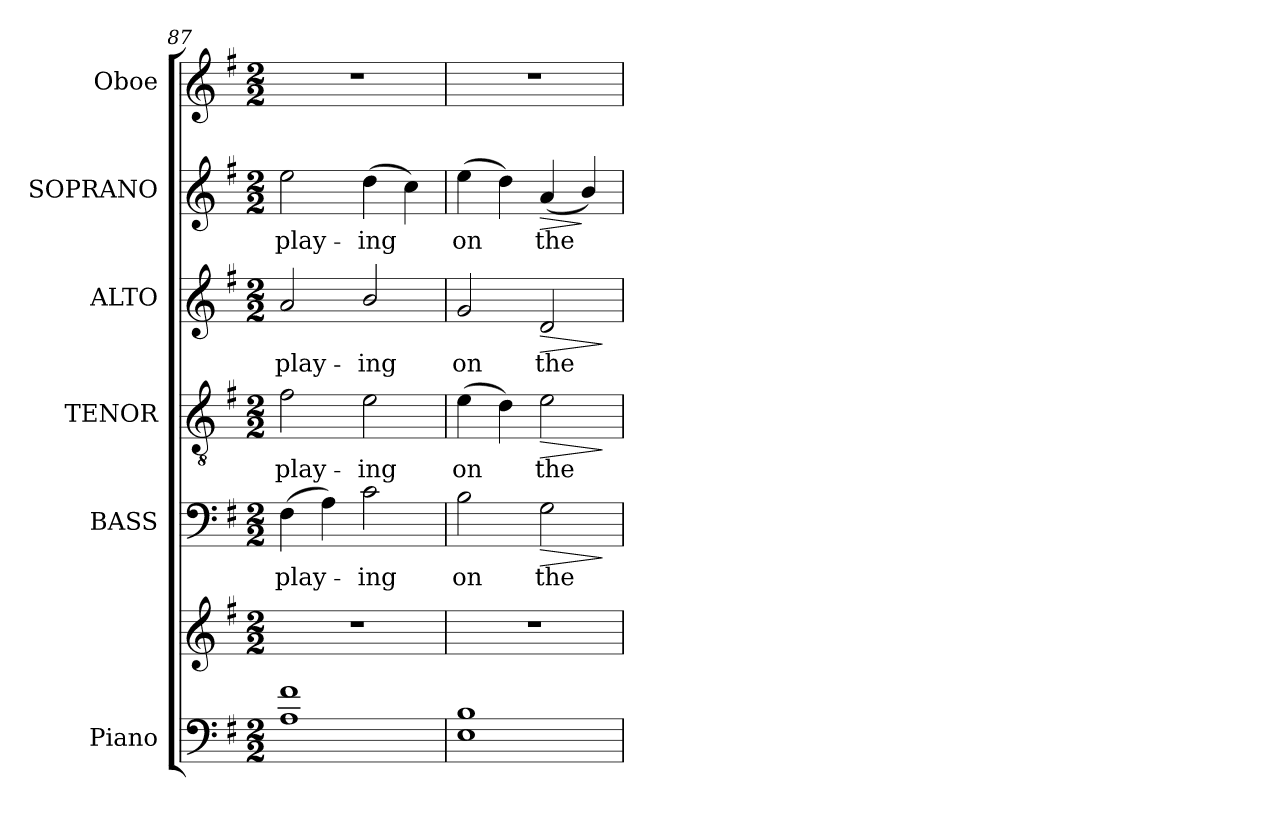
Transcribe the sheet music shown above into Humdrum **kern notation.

**kern	**kern	**kern	**text	**dynam	**kern	**text	**dynam	**kern	**text	**dynam	**kern	**text	**dynam	**kern
*part6	*part6	*part5	*part5	*part5	*part4	*part4	*part4	*part3	*part3	*part3	*part2	*part2	*part2	*part1
*staff7	*staff6	*staff5	*staff5	*staff5	*staff4	*staff4	*staff4	*staff3	*staff3	*staff3	*staff2	*staff2	*staff2	*staff1
*I"Piano	*	*I"BASS	*	*	*I"TENOR	*	*	*I"ALTO	*	*	*I"SOPRANO	*	*	*I"Oboe
*I'Pno.	*	*I'B.	*	*	*I'T.	*	*	*I'A.	*	*	*I'S.	*	*	*I'Ob.
*clefF4	*clefG2	*clefF4	*	*	*clefGv2	*	*	*clefG2	*	*	*clefG2	*	*	*clefG2
*	*	*	*	*	*ITrd7c12	*	*	*	*	*	*	*	*	*
*k[f#]	*k[f#]	*k[f#]	*	*	*k[f#]	*	*	*k[f#]	*	*	*k[f#]	*	*	*k[f#]
*G:	*G:	*G:	*	*	*G:	*	*	*G:	*	*	*G:	*	*	*G:
*M2/2	*M2/2	*M2/2	*	*	*M2/2	*	*	*M2/2	*	*	*M2/2	*	*	*M2/2
=87	=87	=87	=87	=87	=87	=87	=87	=87	=87	=87	=87	=87	=87	=87
!	!	!	!LO:LY:b:color=#000000	!	!	!	!	!	!	!	!	!	!	!
!	!	!	!	!	!	!LO:LY:b:color=#000000	!	!	!	!	!	!	!	!
!	!	!	!	!	!	!	!	!	!LO:LY:b:color=#000000	!	!	!	!	!
!	!	!	!	!	!	!	!	!	!	!	!	!LO:LY:b:color=#000000	!	!
1Ai 1f#i	1r	(4F#i\	play-	.	2F#i\	play-	.	2ai/	play-	.	2eei\	play-	.	1r
.	.	4Ai\)	.	.	.	.	.	.	.	.	.	.	.	.
!	!	!	!LO:LY:b:color=#000000	!	!	!	!	!	!	!	!	!	!	!
!	!	!	!	!	!	!LO:LY:b:color=#000000	!	!	!	!	!	!	!	!
!	!	!	!	!	!	!	!	!	!LO:LY:b:color=#000000	!	!	!	!	!
!	!	!	!	!	!	!	!	!	!	!	!	!LO:LY:b:color=#000000	!	!
.	.	2ci\	-ing	.	2Ei\	-ing	.	2bi/	-ing	.	(4ddi\	-ing	.	.
.	.	.	.	.	.	.	.	.	.	.	4cci\)	.	.	.
=88	=88	=88	=88	=88	=88	=88	=88	=88	=88	=88	=88	=88	=88	=88
!	!	!	!LO:LY:b:color=#000000	!	!	!	!	!	!	!	!	!	!	!
!	!	!	!	!	!	!LO:LY:b:color=#000000	!	!	!	!	!	!	!	!
!	!	!	!	!	!	!	!	!	!LO:LY:b:color=#000000	!	!	!	!	!
!	!	!	!	!	!	!	!	!	!	!	!	!LO:LY:b:color=#000000	!	!
1Ei 1Bi	1r	2Bi\	on	.	(4Ei\	on	.	2gi/	on	.	(4eei\	on	.	1r
.	.	.	.	.	4Di\)	.	.	.	.	.	4ddi\)	.	.	.
!	!	!	!LO:LY:b:color=#000000	!LO:HP:b	!	!	!	!	!	!	!	!	!	!
!	!	!	!	!	!	!LO:LY:b:color=#000000	!LO:HP:b	!	!	!	!	!	!	!
!	!	!	!	!	!	!	!	!	!LO:LY:b:color=#000000	!LO:HP:b	!	!	!	!
!	!	!	!	!	!	!	!	!	!	!	!	!LO:LY:b:color=#000000	!LO:HP:b	!
.	.	2Gi\	the	>	2Ei\	the	>	2di/	the	>	(4ai/	the	>	.
.	.	.	.	.	.	.	.	.	.	.	4bi/)	.	]	.
.	.	.	.	]	.	.	]	.	.	]	.	.	.	.
=	=	=	=	=	=	=	=	=	=	=	=	=	=	=
*-	*-	*-	*-	*-	*-	*-	*-	*-	*-	*-	*-	*-	*-	*-
